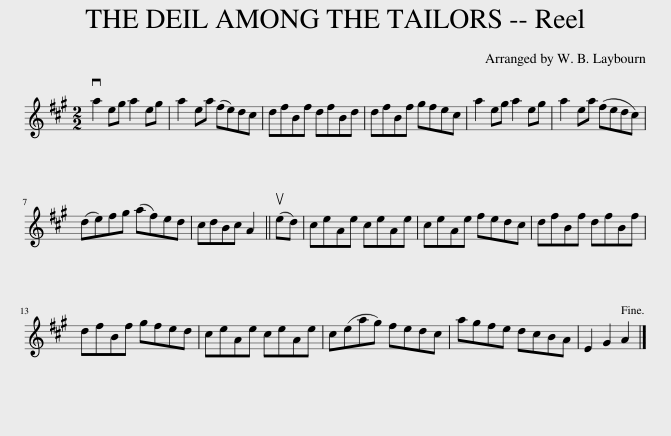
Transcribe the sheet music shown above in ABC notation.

X:1
L:1/8
M:2/2
I:linebreak $
K:A
V:1 treble
V:1
 va2 eg a2 eg | a2 ea (fe)dc | dfBf dfBd | dfBf gfec | a2 eg a2 eg | %5
 a2 ea (fedc) |$ (de)fg (af)ed | cdBc A2 || (ued) | ceAe ceAe | %10
 ceAe fedc | dfBf dfBf |$ dfBf gfed | ceAe ceAe | c(eag) fedc | %15
 agfe dcBA | E2 G2 A2 |] %17
